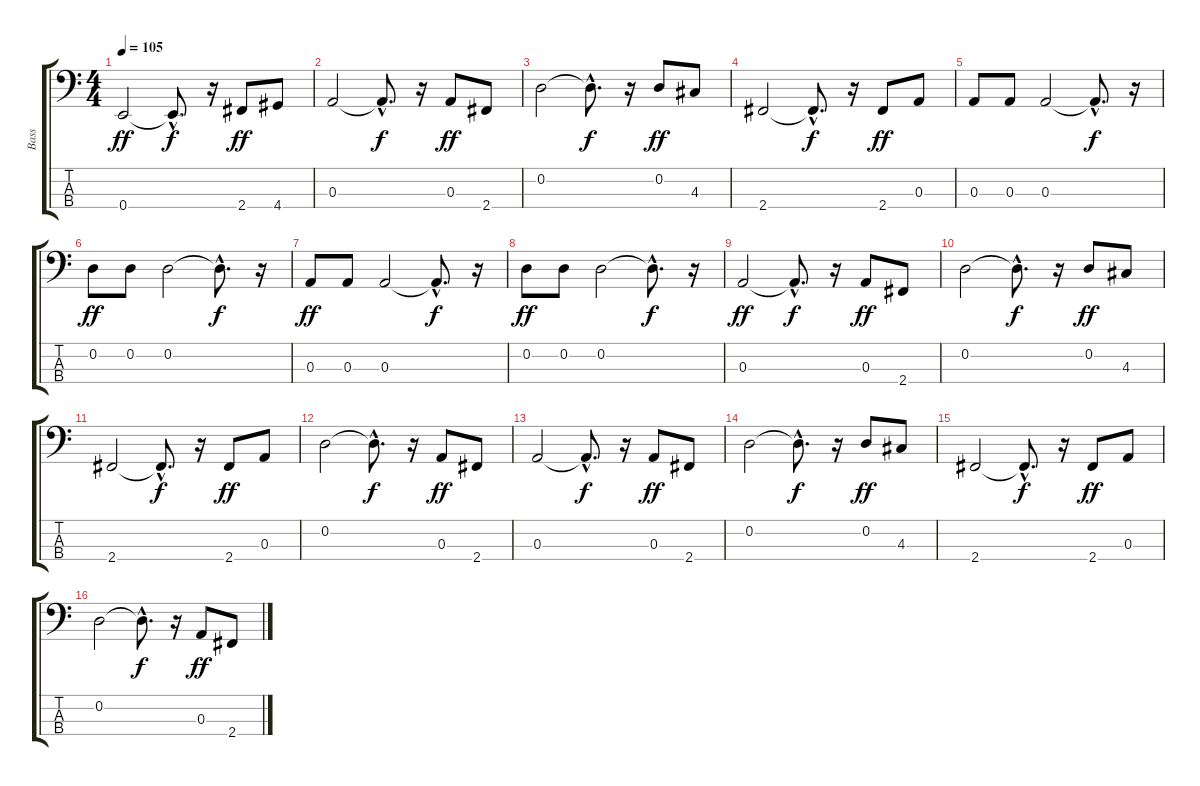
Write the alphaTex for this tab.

\track ("Bass" "Bass") {instrument electricbassfinger}
\staff {score tabs}
\tuning (G2 D2 A1 E1) {hide}
\ts (4 4)
\tempo 105
\clef f4
\ks c
0.4.2{dy ff} 0.4{hac t}.8{d dy f} r.16 2.4.8{dy ff} 4.4.8 |
0.3.2 0.3{hac t}.8{d dy f} r.16 0.3.8{dy ff} 2.4.8 |
0.2.2 0.2{hac t}.8{d dy f} r.16 0.2.8{dy ff} 4.3.8 |
2.4.2 2.4{hac t}.8{d dy f} r.16 2.4.8{dy ff} 0.3.8 |
0.3.8 0.3.8 0.3.2 0.3{hac t}.8{d dy f} r.16 |
0.2.8{dy ff} 0.2.8 0.2.2 0.2{hac t}.8{d dy f} r.16 |
0.3.8{dy ff} 0.3.8 0.3.2 0.3{hac t}.8{d dy f} r.16 |
0.2.8{dy ff} 0.2.8 0.2.2 0.2{hac t}.8{d dy f} r.16 |
0.3.2{dy ff} 0.3{hac t}.8{d dy f} r.16 0.3.8{dy ff} 2.4.8 |
0.2.2 0.2{hac t}.8{d dy f} r.16 0.2.8{dy ff} 4.3.8 |
2.4.2 2.4{hac t}.8{d dy f} r.16 2.4.8{dy ff} 0.3.8 |
0.2.2 0.2{hac t}.8{d dy f} r.16 0.3.8{dy ff} 2.4.8 |
0.3.2 0.3{hac t}.8{d dy f} r.16 0.3.8{dy ff} 2.4.8 |
0.2.2 0.2{hac t}.8{d dy f} r.16 0.2.8{dy ff} 4.3.8 |
2.4.2 2.4{hac t}.8{d dy f} r.16 2.4.8{dy ff} 0.3.8 |
0.2.2 0.2{hac t}.8{d dy f} r.16 0.3.8{dy ff} 2.4.8
